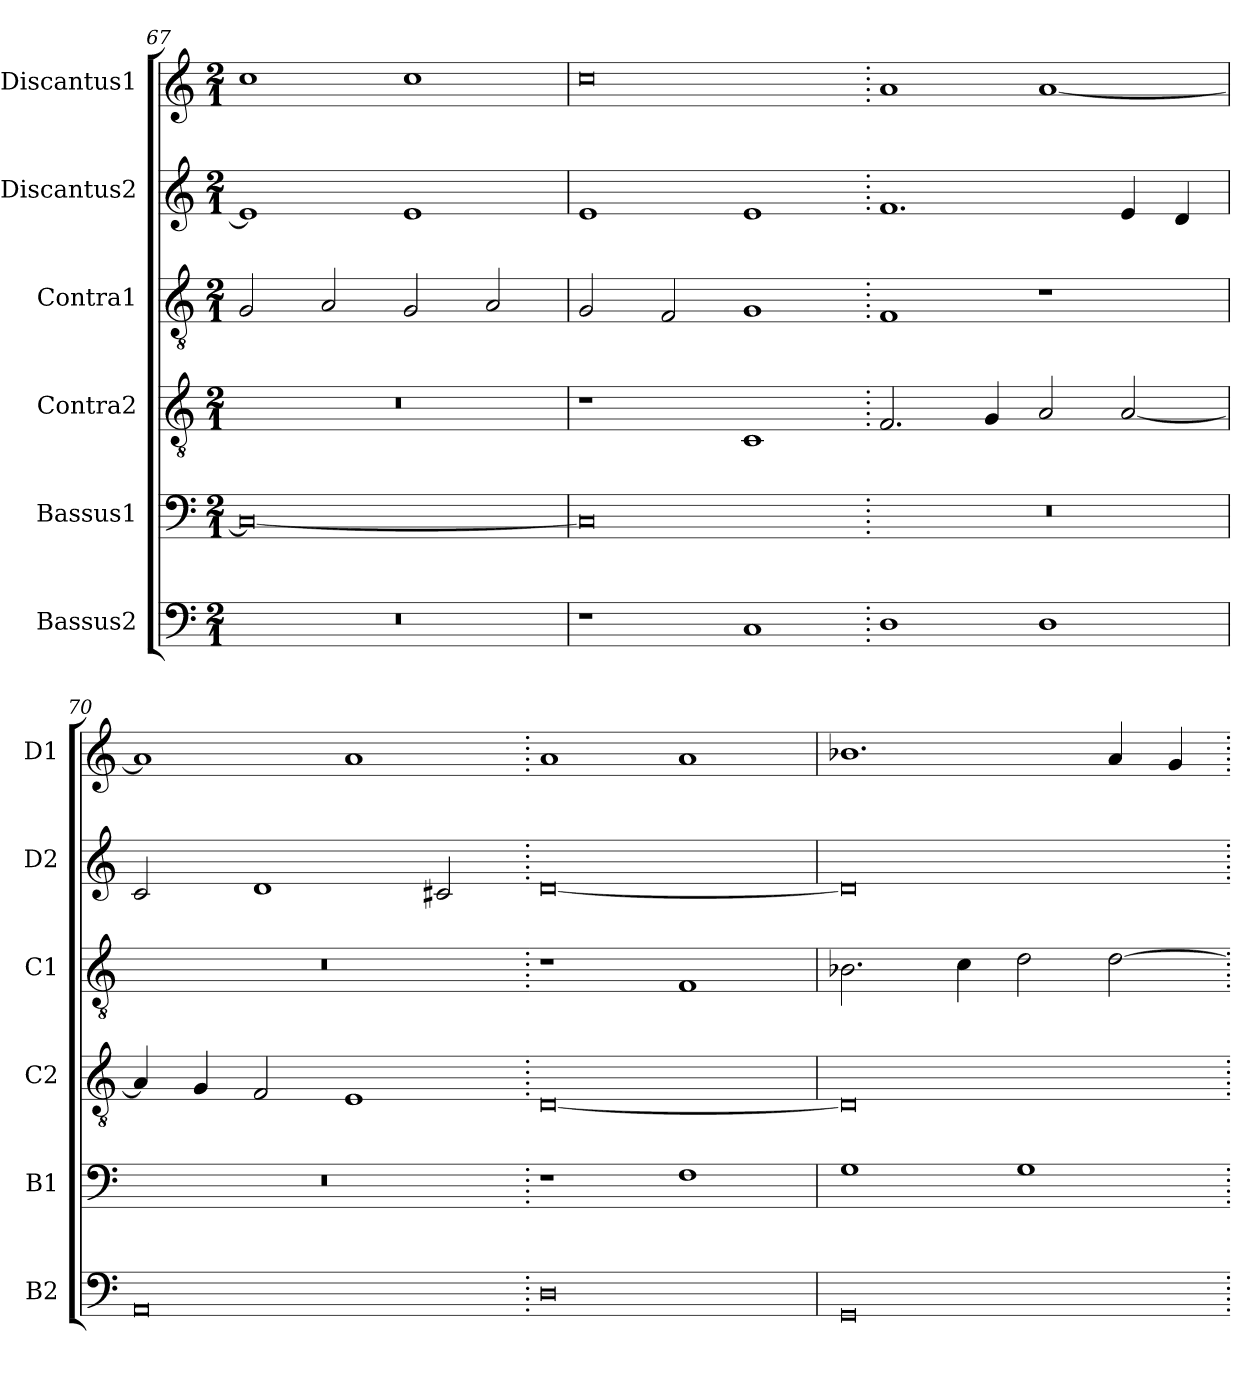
**kern	**kern	**kern	**kern	**kern	**kern
*part6	*part5	*part4	*part3	*part2	*part1
*staff6	*staff5	*staff4	*staff3	*staff2	*staff1
*I"Bassus2	*I"Bassus1	*I"Contra2	*I"Contra1	*I"Discantus2	*I"Discantus1
*I'B2	*I'B1	*I'C2	*I'C1	*I'D2	*I'D1
*clefF4	*clefF4	*clefGv2	*clefGv2	*clefG2	*clefG2
*k[]	*k[]	*k[]	*k[]	*k[]	*k[]
*M2/1	*M2/1	*M2/1	*M2/1	*M2/1	*M2/1
=67	=67	=67	=67	=67	=67
0r	0C_	0r	2G/	1e]	1cc
.	.	.	2A/	.	.
.	.	.	2G/	1e	1cc
.	.	.	2A/	.	.
=68	=68	=68	=68	=68	=68
1r	0C]	1r	2G/	1e	0cc
.	.	.	2F/	.	.
1C	.	1C	1G	1e	.
=69.	=69.	=69.	=69.	=69.	=69.
1D	0r	2.F/	1F	1.f	1a
.	.	4G/	.	.	.
1D	.	2A/	1r	.	[1a
.	.	[2A/	.	4e/	.
.	.	.	.	4d/	.
=70	=70	=70	=70	=70	=70
0AA	0r	4A/]	0r	2c/	1a]
.	.	4G/	.	.	.
.	.	2F/	.	1d	.
.	.	1E	.	.	1a
.	.	.	.	2c#X/	.
=71.	=71.	=71.	=71.	=71.	=71.
0D	1r	[0D	1r	[0d	1a
.	1F	.	1F	.	1a
=72	=72	=72	=72	=72	=72
0GG	1G	0D]	2.B-X\	0d]	1.b-X
.	.	.	4c\	.	.
.	1G	.	2d\	.	.
.	.	.	[2d\	.	4a/
.	.	.	.	.	4g/
=.	=.	=.	=.	=.	=.
*-	*-	*-	*-	*-	*-
